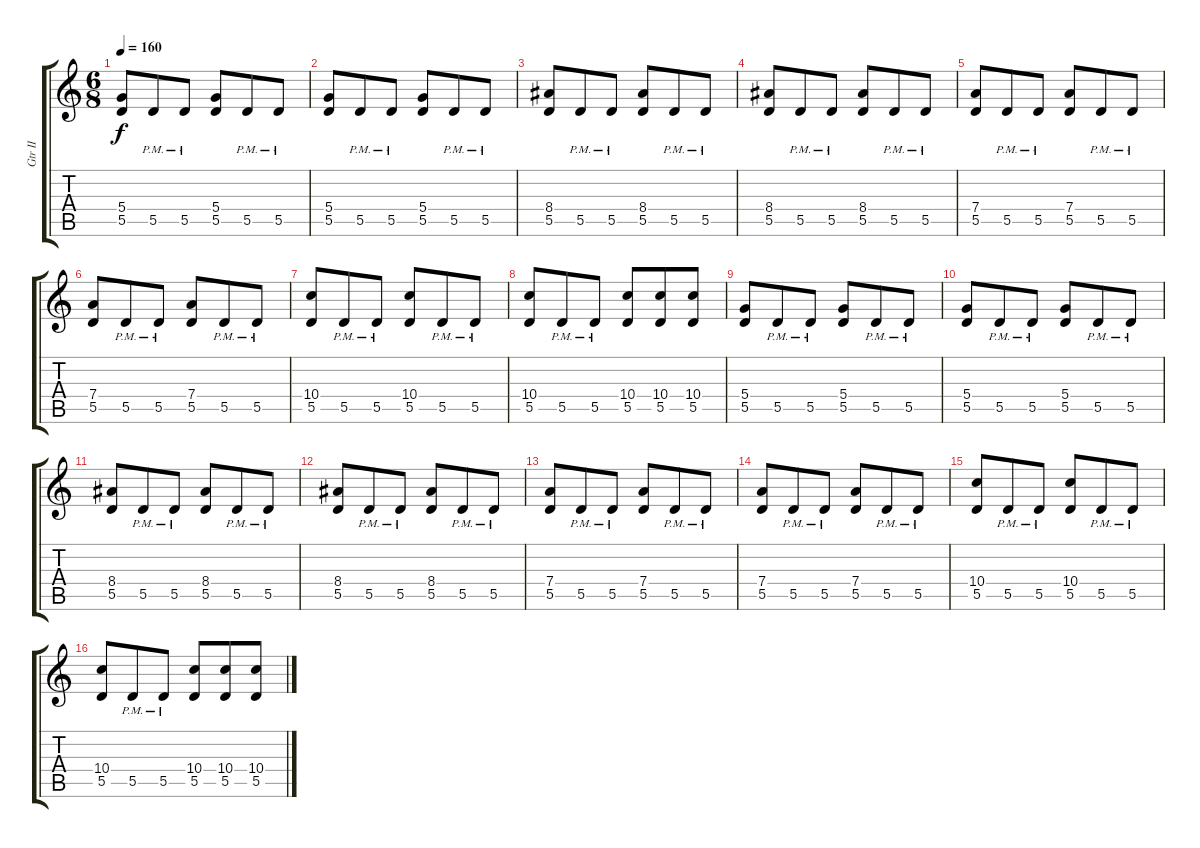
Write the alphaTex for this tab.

\track ("Gtr II" "Gtr II") {instrument distortionguitar}
\staff {score tabs}
\tuning (E4 B3 G3 D3 A2 D2) {hide}
\ts (6 8)
\tempo 160
\clef g2
\ks c
(5.4 5.5).8{dy f} 5.5{pm}.8 5.5{pm}.8 (5.4 5.5).8 5.5{pm}.8 5.5{pm}.8 |
(5.4 5.5).8 5.5{pm}.8 5.5{pm}.8 (5.4 5.5).8 5.5{pm}.8 5.5{pm}.8 |
(8.4 5.5).8 5.5{pm}.8 5.5{pm}.8 (8.4 5.5).8 5.5{pm}.8 5.5{pm}.8 |
(8.4 5.5).8 5.5{pm}.8 5.5{pm}.8 (8.4 5.5).8 5.5{pm}.8 5.5{pm}.8 |
(7.4 5.5).8 5.5{pm}.8 5.5{pm}.8 (7.4 5.5).8 5.5{pm}.8 5.5{pm}.8 |
(7.4 5.5).8 5.5{pm}.8 5.5{pm}.8 (7.4 5.5).8 5.5{pm}.8 5.5{pm}.8 |
(10.4 5.5).8 5.5{pm}.8 5.5{pm}.8 (10.4 5.5).8 5.5{pm}.8 5.5{pm}.8 |
(10.4 5.5).8 5.5{pm}.8 5.5{pm}.8 (10.4 5.5).8 (10.4 5.5).8 (10.4 5.5).8 |
(5.4 5.5).8 5.5{pm}.8 5.5{pm}.8 (5.4 5.5).8 5.5{pm}.8 5.5{pm}.8 |
(5.4 5.5).8 5.5{pm}.8 5.5{pm}.8 (5.4 5.5).8 5.5{pm}.8 5.5{pm}.8 |
(8.4 5.5).8 5.5{pm}.8 5.5{pm}.8 (8.4 5.5).8 5.5{pm}.8 5.5{pm}.8 |
(8.4 5.5).8 5.5{pm}.8 5.5{pm}.8 (8.4 5.5).8 5.5{pm}.8 5.5{pm}.8 |
(7.4 5.5).8 5.5{pm}.8 5.5{pm}.8 (7.4 5.5).8 5.5{pm}.8 5.5{pm}.8 |
(7.4 5.5).8 5.5{pm}.8 5.5{pm}.8 (7.4 5.5).8 5.5{pm}.8 5.5{pm}.8 |
(10.4 5.5).8 5.5{pm}.8 5.5{pm}.8 (10.4 5.5).8 5.5{pm}.8 5.5{pm}.8 |
(10.4 5.5).8 5.5{pm}.8 5.5{pm}.8 (10.4 5.5).8 (10.4 5.5).8 (10.4 5.5).8
